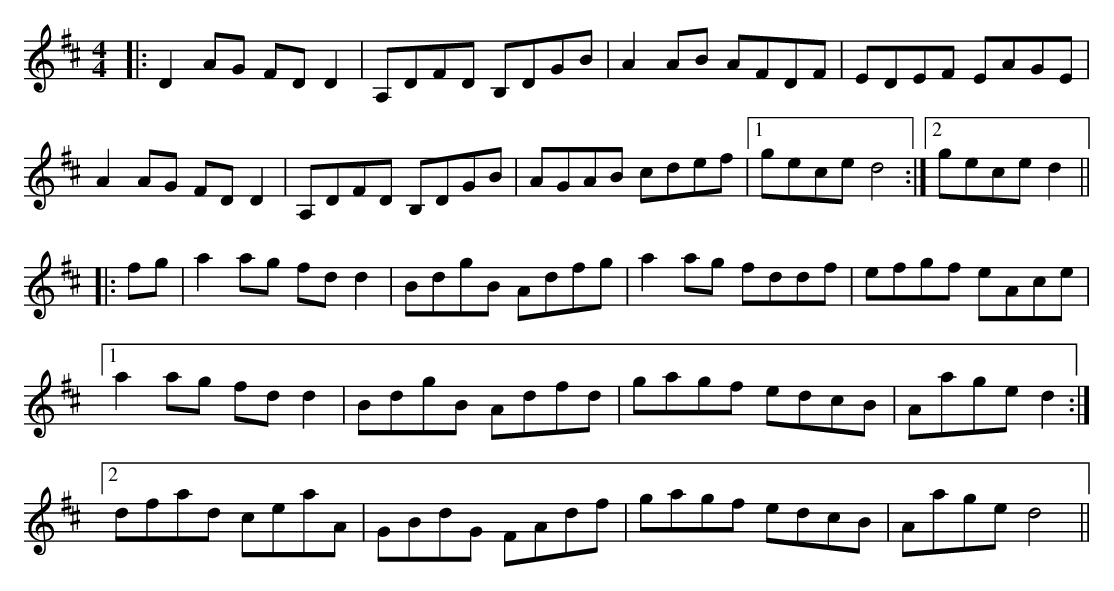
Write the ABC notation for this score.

X:1
M:4/4
K:D
|:D2 AG FD D2|A,DFD B,DGB|A2 AB AFDF|EDEF EAGE|
A2 AG FD D2|A,DFD B,DGB|AGAB cdef|1 gece d4:|2 gece d2||
|:fg|a2 ag fd d2|BdgB Adfg|a2 ag fddf|efgf eAce|
[1 a2 ag fd d2|BdgB Adfd|gagf edcB|Aage d2:|
[2 dfad ceaA|GBdG FAdf|gagf edcB|Aage d4||
